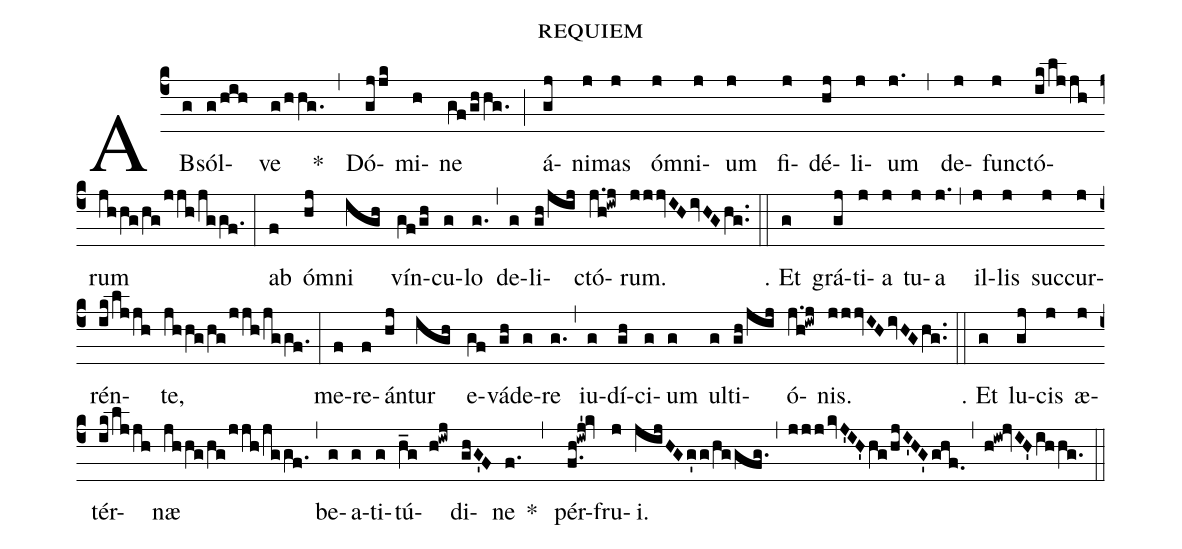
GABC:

name:requiem;
%%
(c4)AB(g)sól(g/hih)ve(g/hhg.) * (,)
Dó(gjjk)mi(h)ne(gf/ghhg.) (;)
á(gj)ni(j)mas(j) ó(j)mni(j)um(j) fi(j)dé(hj)li(j)um(j.) (,)
de(j)fun(j)ctó(ik/ljjh)rum(jhhg!/hg!/jjh!/jggf.) (:)
ab(f) óm(hj)ni(igh) vín(gf/gh)cu(g)lo(g.) (,)
de(g)li(gh/jij)ctó(j.h!iwj)rum.(jjjvIHivHGhg..) (::)

℣. Et(g) grá(gj)ti(j)a(j) tu(j)a(j.) (,)
il(j)lis(j) suc(j)cur(j)rén(ik/ljjh)te,(jhhg!/hg!/jjh!/jggf.) (:)

me(f)re(f)án(hj)tur(igh) e(gf)vá(gh)de(g)re(g.) (,)
iu(g)dí(gh)ci(g)um(g) ul(g)ti(gh!/jij)ó(j.h!iwj)nis.(jjjvIH/ivHG/hg..) (::)

℣. Et(g) lu(gj)cis(j) æ(j)tér(ik!/ljjh)næ(jhhg!/hg!/jjh!/jggf.) (,)
be(g)a(g)ti(g)tú(h_g h!iwj)di(ghG'F)ne(f.) * (,)
pér(f.h!iwj'!kv)fru(j)i.(jijHGg'g!/hggfg.) (,)
(jjjkvJ'IH'hg/hjI'HG'ghf.) (,)
(h!iw!jvIH'ihhg.) (::)
